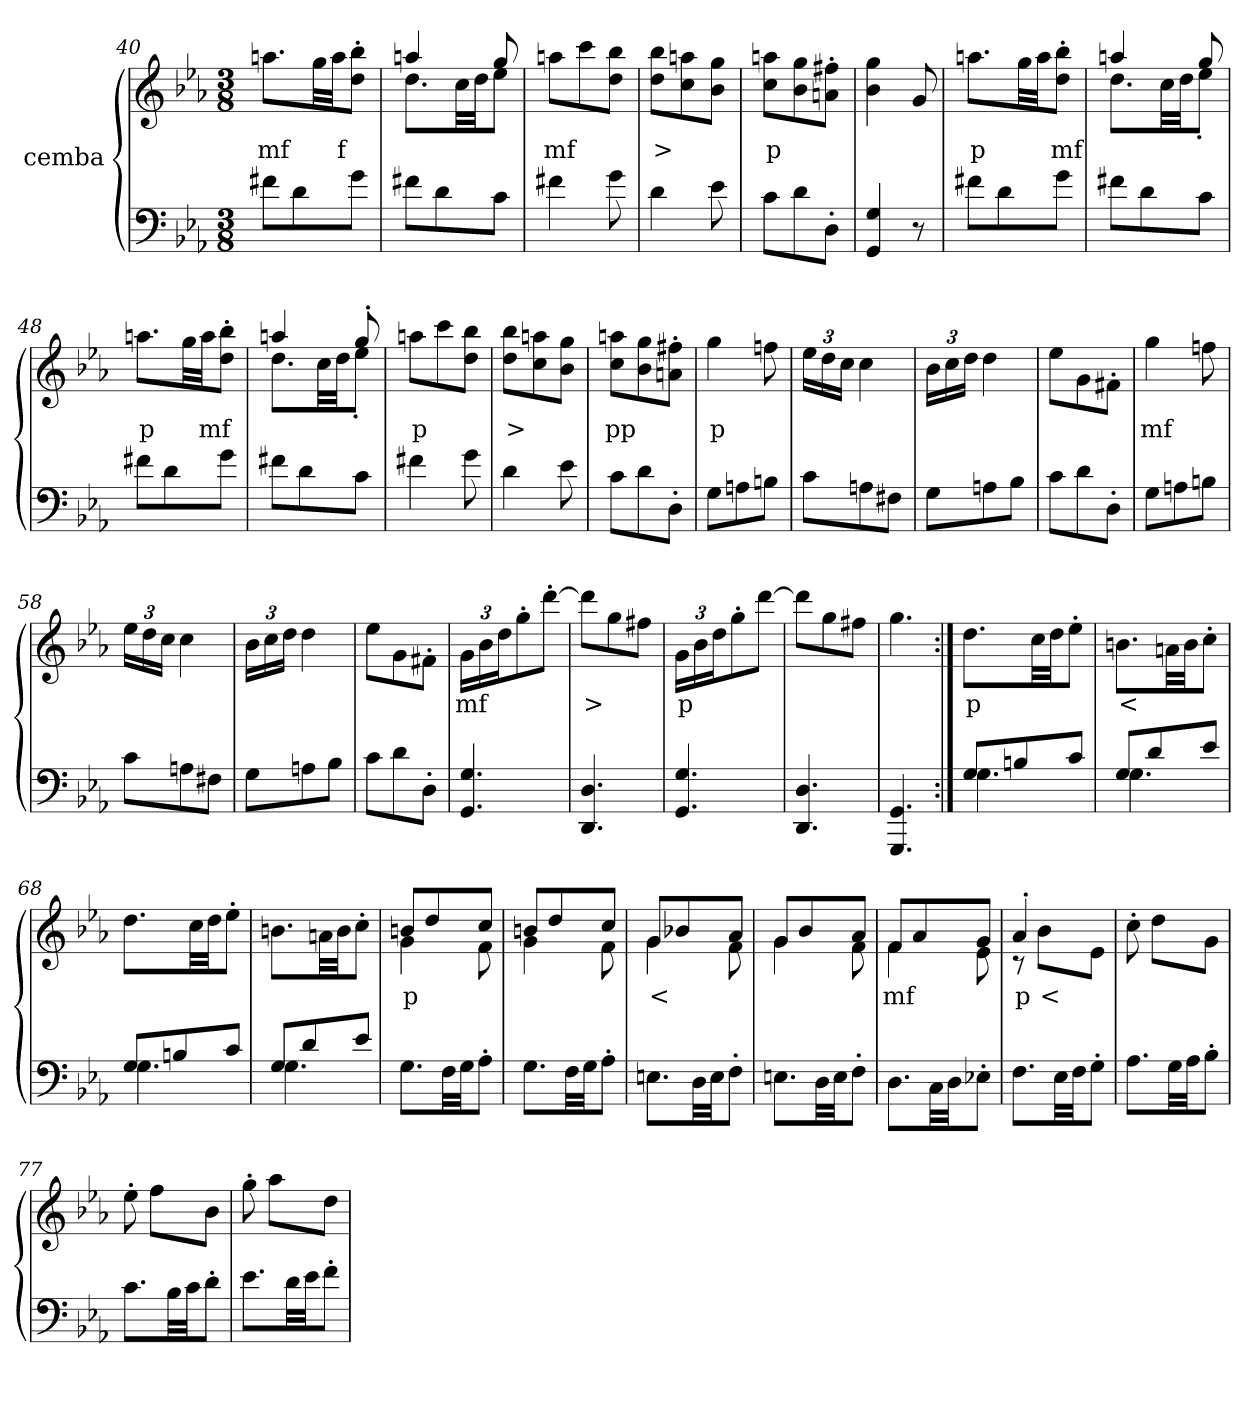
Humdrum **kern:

**kern	**kern	**text
*part2	*part1	*part1
*staff2	*staff1	*staff1
*I"cemba	*I"cemba	*
*clefF4	*clefG2	*
*k[b-e-a-]	*k[b-e-a-]	*
*M3/8	*M3/8	*
=40	=40	=40
8f#X\L	8.aan\L	mf
8d\	.	.
.	32gg\LL	.
.	32aa\JJ	.
8g\J	8dd\'> 8bb-\'>J	f
=41	=41	=41
*	*^	*
8f#X\L	4aan/	8.dd\L	.
8d\	.	.	.
.	.	32cc\LL	.
.	.	32dd\JJ	.
8c\J	8gg/	8ee-\J	.
*	*v	*v	*
=42	=42	=42
4f#X\	8aan\L	mf
.	8ccc\	.
8g\	8dd\ 8bb-\J	.
=43	=43	=43
4d\	8dd\ 8bb-\L	>
.	8cc\ 8aan\	.
8e-\	8b-\ 8gg\J	.
=44	=44	=44
8c\L	8cc\ 8aan\L	p
8d\	8b-\ 8gg\	.
8D'>\J	8an\'> 8ff#X\'>J	.
=45	=45	=45
4GG/ 4G/	4b-\ 4gg\	.
8r	8g/	.
=46	=46	=46
8f#X\L	8.aan\L	p
8d\	.	.
.	32gg\LL	.
.	32aa\JJ	.
8g\J	8dd\'> 8bb-\'>J	mf
=47	=47	=47
*	*^	*
8f#X\L	4aan/	8.dd\L	.
8d\	.	.	.
.	.	32cc\LL	.
.	.	32dd\JJ	.
8c\J	8gg/	8ee-'>\J	.
*	*v	*v	*
=48	=48	=48
8f#X\L	8.aan\L	p
8d\	.	.
.	32gg\LL	.
.	32aa\JJ	.
8g\J	8dd\'> 8bb-\'>J	mf
=49	=49	=49
*	*^	*
8f#X\L	4aan/	8.dd\L	.
8d\	.	.	.
.	.	32cc\LL	.
.	.	32dd\JJ	.
8c\J	8gg'>/	8ee-'>\J	.
*	*v	*v	*
=50	=50	=50
4f#X\	8aan\L	p
.	8ccc\	.
8g\	8dd\ 8bb-\J	.
=51	=51	=51
4d\	8dd\ 8bb-\L	>
.	8cc\ 8aan\	.
8e-\	8b-\ 8gg\J	.
=52	=52	=52
8c\L	8cc\ 8aan\L	pp
8d\	8b-\ 8gg\	.
8D'>\J	8an\'> 8ff#X\'>J	.
=53	=53	=53
8G\L	4gg\	p
8An\	.	.
8Bn\J	8ffn\	.
=54	=54	=54
8c\L	24ee-\LL	.
.	24dd\	.
.	24cc\JJ	.
8An\	4cc\	.
8F#X\J	.	.
=55	=55	=55
8G\L	24b-\LL	.
.	24cc\	.
.	24dd\JJ	.
8An\	4dd\	.
8B-\J	.	.
=56	=56	=56
8c\L	8ee-\L	.
8d\	8g\	.
8D'>\J	8f#X'>\J	.
=57	=57	=57
8G\L	4gg\	mf
8An\	.	.
8Bn\J	8ffn\	.
=58	=58	=58
8c\L	24ee-\LL	.
.	24dd\	.
.	24cc\JJ	.
8An\	4cc\	.
8F#X\J	.	.
=59	=59	=59
8G\L	24b-\LL	.
.	24cc\	.
.	24dd\JJ	.
8An\	4dd\	.
8B-\J	.	.
=60	=60	=60
8c\L	8ee-\L	.
8d\	8g\	.
8D'>\J	8f#X'>\J	.
=61	=61	=61
4.GG/ 4.G/	24g\LL	mf
.	24b-\	.
.	24dd\J	.
.	8gg'>\	.
.	[8ddd'>\J	.
=62	=62	=62
4.DD/ 4.D/	8ddd\L]	>
.	8gg\	.
.	8ff#X\J	.
=63	=63	=63
4.GG/ 4.G/	24g\LL	p
.	24b-\	.
.	24dd\J	.
.	8gg'>\	.
.	[8ddd\J	.
=64	=64	=64
4.DD/ 4.D/	8ddd\L]	.
.	8gg\	.
.	8ff#X\J	.
=65	=65	=65
4.GGG/ 4.GG/	4.gg\	.
=66:|!	=66:|!	=66:|!
*^	*	*
8G/L	4.G\	8.dd\L	p
8Bn/	.	.	.
.	.	32cc\LL	.
.	.	32dd\JJ	.
8c/J	.	8ee-'>\J	.
=67	=67	=67	=67
8G/L	4.G\	8.bn\L	<
8d/	.	.	.
.	.	32an\LL	.
.	.	32b\JJ	.
8e-/J	.	8cc'>\J	.
=68	=68	=68	=68
8G/L	4.G\	8.dd\L	.
8Bn/	.	.	.
.	.	32cc\LL	.
.	.	32dd\JJ	.
8c/J	.	8ee-'>\J	.
=69	=69	=69	=69
8G/L	4.G\	8.bn\L	.
8d/	.	.	.
.	.	32an\LL	.
.	.	32b\JJ	.
8e-/J	.	8cc'>\J	.
*v	*v	*	*
=70	=70	=70
*	*^	*
8.G\L	8bn/L	4g\	p
.	8dd/	.	.
32F\LL	.	.	.
32G\JJ	.	.	.
8A-'>\J	8cc/J	8f\	.
=71	=71	=71	=71
8.G\L	8bn/L	4g\	.
.	8dd/	.	.
32F\LL	.	.	.
32G\JJ	.	.	.
8A-'>\J	8cc/J	8f\	.
=72	=72	=72	=72
8.En\L	8g/L	4g\	<
.	8b-X/	.	.
32D\LL	.	.	.
32E\JJ	.	.	.
8F'>\J	8a-/J	8f\	.
=73	=73	=73	=73
8.En\L	8g/L	4g\	.
.	8b-/	.	.
32D\LL	.	.	.
32E\JJ	.	.	.
8F'>\J	8a-/J	8f\	.
=74	=74	=74	=74
8.D\L	8f/L	4f\	mf
.	8a-/	.	.
32C\LL	.	.	.
32D\JJ	.	.	.
8E-X'>\J	8g/J	8e-\	.
=75	=75	=75	=75
8.F\L	4a-'>/	8r	p
.	.	8b-\L	<
32E-\LL	.	.	.
32F\JJ	.	.	.
8G'>\J	8ryy	8e-\J	.
*	*v	*v	*
=76	=76	=76
8.A-\L	8cc'>\	.
.	8dd\L	.
32G\LL	.	.
32A-\JJ	.	.
8B-'>\J	8g\J	.
=77	=77	=77
8.c\L	8ee-'>\	.
.	8ff\L	.
32B-\LL	.	.
32c\JJ	.	.
8d'>\J	8b-\J	.
=78	=78	=78
8.e-\L	8gg'>\	.
.	8aa-\L	.
32d\LL	.	.
32e-\JJ	.	.
8f'>\J	8dd\J	.
=	=	=
*-	*-	*-
